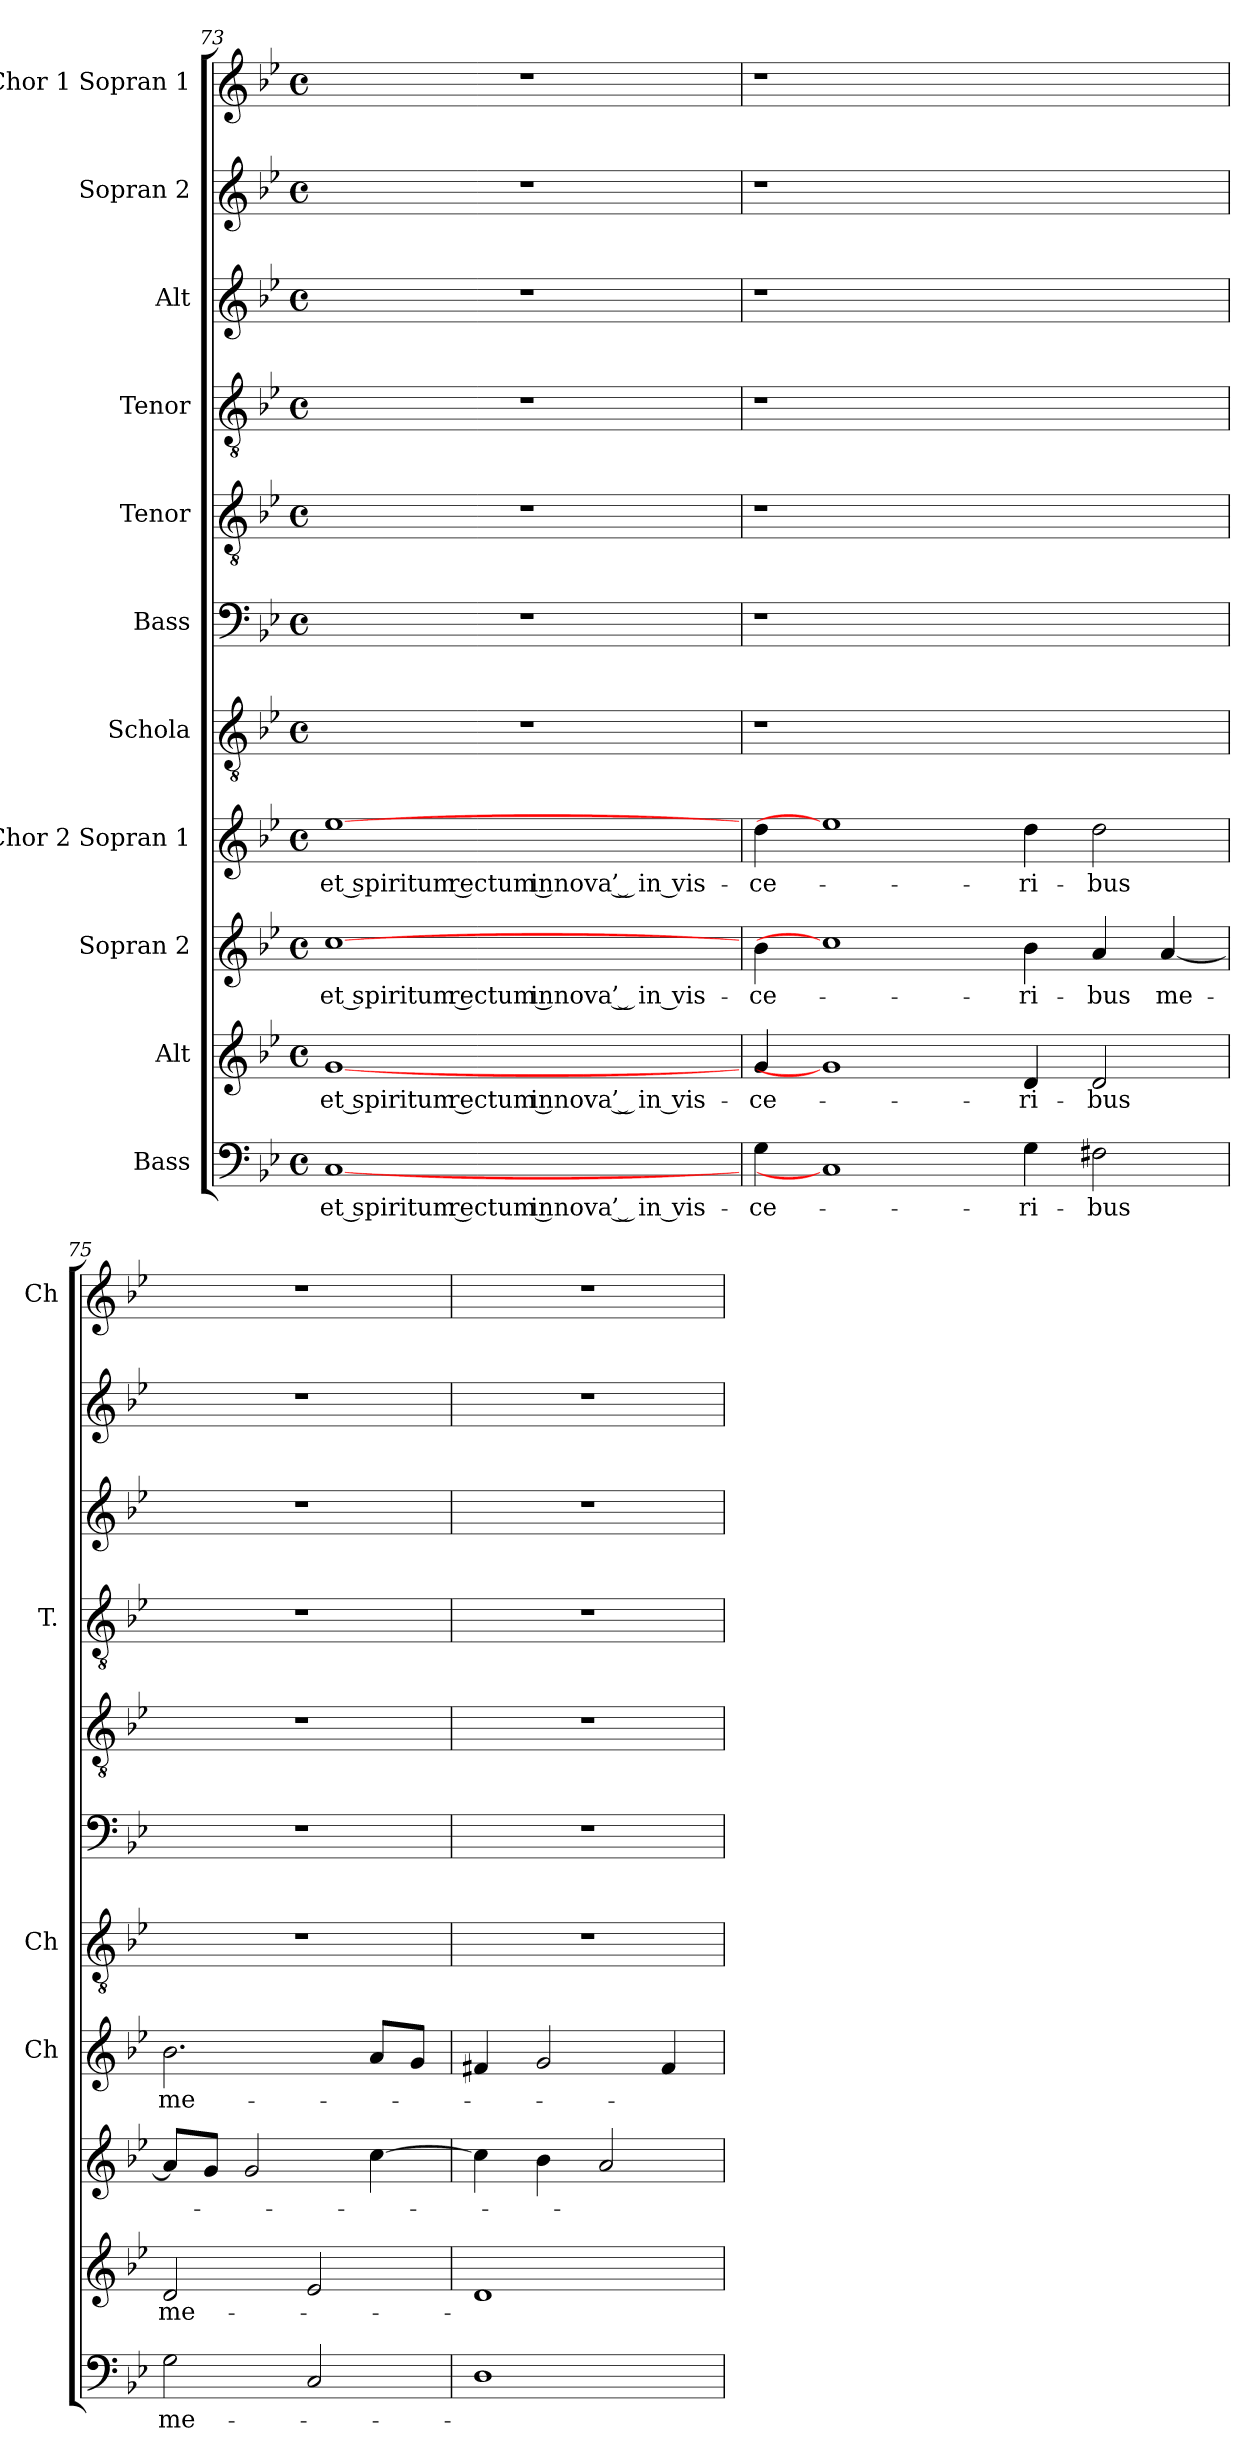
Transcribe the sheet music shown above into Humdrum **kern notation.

**kern	**text	**kern	**text	**kern	**text	**kern	**text	**kern	**kern	**kern	**kern	**kern	**kern	**kern
*part11	*part11	*part10	*part10	*part9	*part9	*part8	*part8	*part7	*part6	*part5	*part4	*part3	*part2	*part1
*staff11	*staff11	*staff10	*staff10	*staff9	*staff9	*staff8	*staff8	*staff7	*staff6	*staff5	*staff4	*staff3	*staff2	*staff1
*I"Bass	*	*I"Alt	*	*I"Sopran 2	*	*I"Chor 2 Sopran 1	*	*I"Schola	*I"Bass	*I"Tenor	*I"Tenor	*I"Alt	*I"Sopran 2	*I"Chor 1 Sopran 1
*	*	*	*	*	*	*I'Ch	*	*I'Ch	*	*	*I'T.	*	*	*I'Ch
!!LO:PB:g=z
*clefF4	*	*clefG2	*	*clefG2	*	*clefG2	*	*clefGv2	*clefF4	*clefGv2	*clefGv2	*clefG2	*clefG2	*clefG2
*k[b-e-]	*	*k[b-e-]	*	*k[b-e-]	*	*k[b-e-]	*	*k[b-e-]	*k[b-e-]	*k[b-e-]	*k[b-e-]	*k[b-e-]	*k[b-e-]	*k[b-e-]
*M4/4	*	*M4/4	*	*M4/4	*	*M4/4	*	*M4/4	*M4/4	*M4/4	*M4/4	*M4/4	*M4/4	*M4/4
*met(c)	*	*met(c)	*	*met(c)	*	*met(c)	*	*met(c)	*met(c)	*met(c)	*met(c)	*met(c)	*met(c)	*met(c)
=73	=73	=73	=73	=73	=73	=73	=73	=73	=73	=73	=73	=73	=73	=73
[1C	et spiritum rectum innova ’ in vis-	[1g	et spiritum rectum innova ’ in vis-	[1cc	et spiritum rectum innova ’ in vis-	[1ee-	et spiritum rectum innova ’ in vis-	1r	1r	1r	1r	1r	1r	1r
=74	=74	=74	=74	=74	=74	=74	=74	=74	=74	=74	=74	=74	=74	=74
4G\	-ce-	4g/	-ce-	4b-\	-ce-	4dd\	-ce-	1r	1r	1r	1r	1r	1r	1r
1C]	.	1g]	.	1cc]	.	1ee-]	.	.	.	.	.	.	.	.
.	.	.	.	.	.	.	.	1ryy	1ryy	1ryy	1ryy	1ryy	1ryy	1ryy
4G\	-ri-	4d/	-ri-	4b-\	-ri-	4dd\	-ri-	.	.	.	.	.	.	.
2F#X\	-bus	2d/	-bus	4a/	-bus	2dd\	-bus	.	.	.	.	.	.	.
.	.	.	.	[4a/	me-	.	.	.	.	.	.	.	.	.
=75	=75	=75	=75	=75	=75	=75	=75	=75	=75	=75	=75	=75	=75	=75
2G\	me-	2d/	me-	8a/L]	.	2.b-\	me-	1r	1r	1r	1r	1r	1r	1r
.	.	.	.	8g/J	.	.	.	.	.	.	.	.	.	.
.	.	.	.	2g/	.	.	.	.	.	.	.	.	.	.
2C/	.	2e-/	.	.	.	.	.	.	.	.	.	.	.	.
.	.	.	.	[4cc\	.	8a/L	.	.	.	.	.	.	.	.
.	.	.	.	.	.	8g/J	.	.	.	.	.	.	.	.
=76	=76	=76	=76	=76	=76	=76	=76	=76	=76	=76	=76	=76	=76	=76
1D	.	1d	.	4cc\]	.	4f#X/	.	1r	1r	1r	1r	1r	1r	1r
.	.	.	.	4b-\	.	2g/	.	.	.	.	.	.	.	.
.	.	.	.	2a/	.	.	.	.	.	.	.	.	.	.
.	.	.	.	.	.	4f#/	.	.	.	.	.	.	.	.
=	=	=	=	=	=	=	=	=	=	=	=	=	=	=
*-	*-	*-	*-	*-	*-	*-	*-	*-	*-	*-	*-	*-	*-	*-
